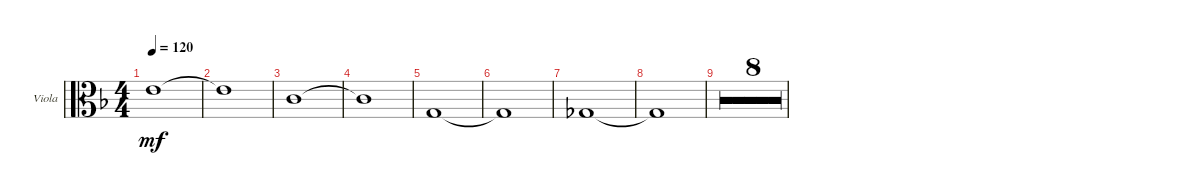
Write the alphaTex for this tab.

\defaultSystemsLayout 4
\bracketExtendMode groupsimilarinstruments
\multiBarRest
\firstSystemTrackNameOrientation horizontal
\otherSystemsTrackNameOrientation horizontal
\track ("Viola" "Viola") {multiBarRest instrument viola}
\staff {score}
\tuning (A4 D4 G3 C3)
\ts (4 4)
\tempo 120
\clef c3
\ks dminor
4.4.1{ot 8vb dy mf} |
4.4{t}.1{ot 8vb} |
0.4.1{ot 8vb} |
0.4{t}.1{ot 8vb} |
0.3.1 |
0.3{t}.1 |
6.4.1 |
6.4{t}.1 |
r.1 |
r.1 |
r.1 |
r.1 |
r.1 |
r.1 |
r.1 |
r.1
